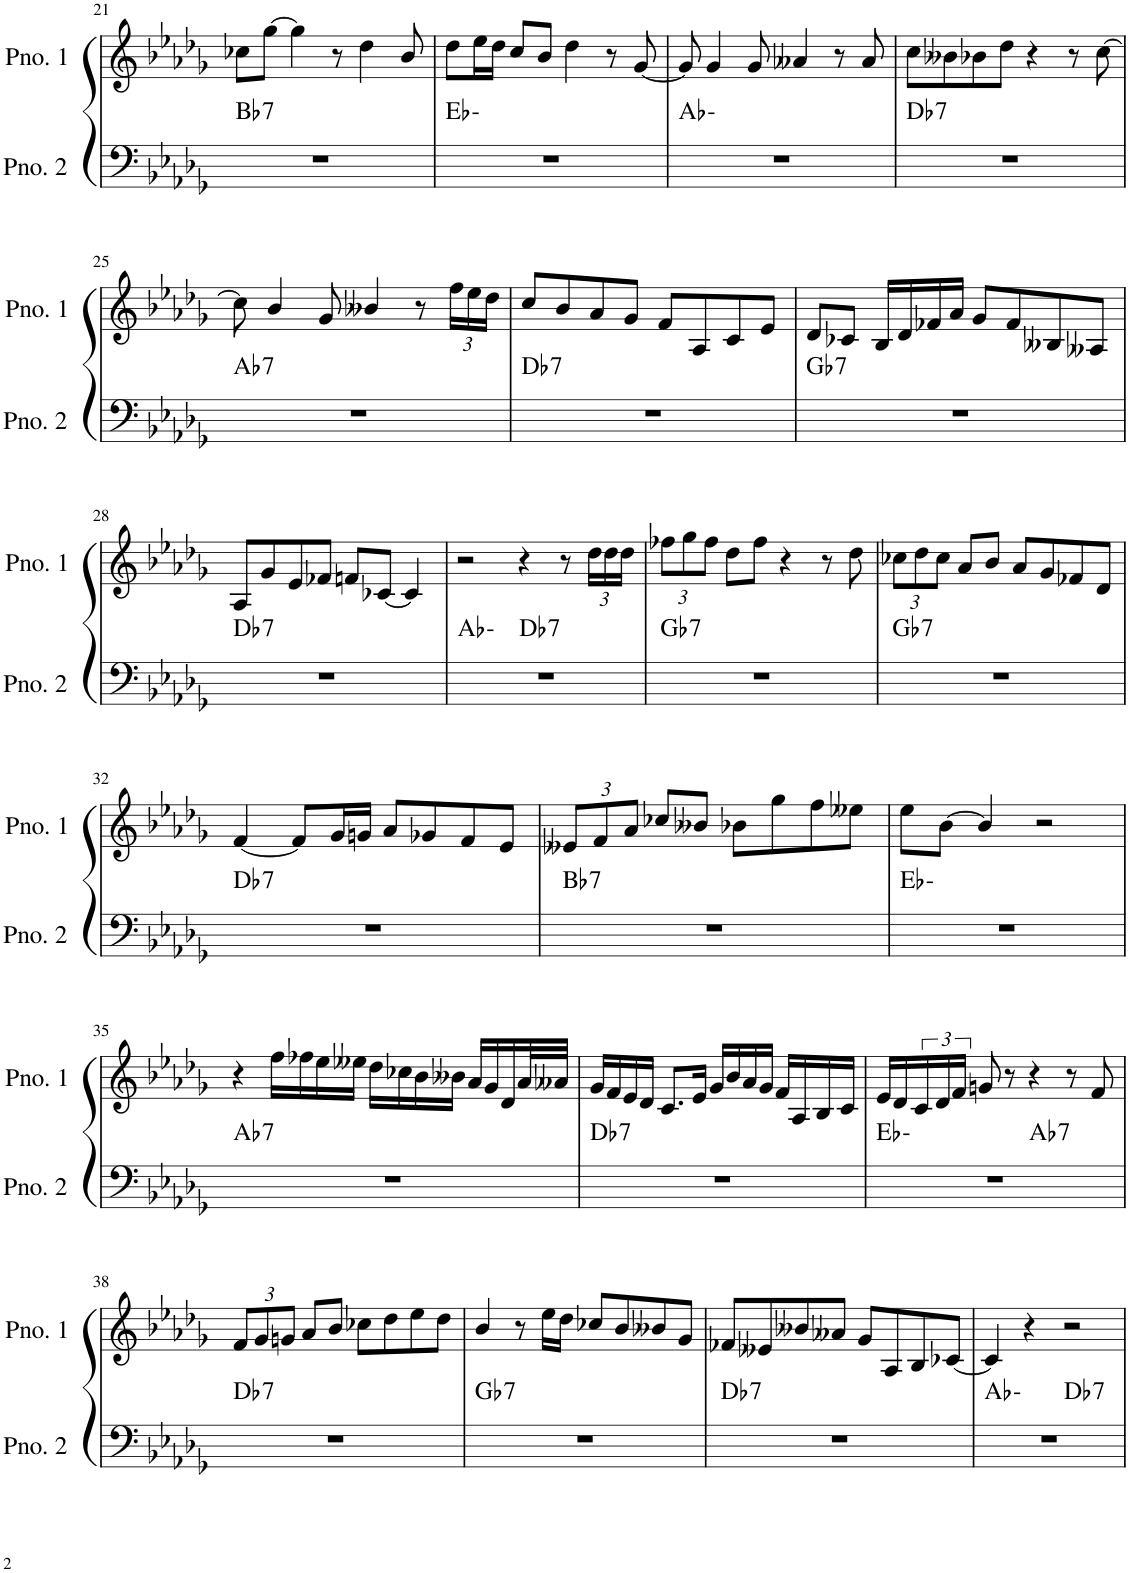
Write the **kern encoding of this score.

**kern	**harte	**kern
*part2	*part2	*part1
*staff2	*	*staff1
*I"ピアノ 2	*	*I"ピアノ 1
!!LO:PB:g=z
*clefF4	*	*clefG2
*k[b-e-a-d-g-]	*	*k[b-e-a-d-g-]
*M4/4	*	*M4/4
=21	=21	=21
!	!LO:H:kt=7	!
1r	Bb:7	8cc-X\L
.	.	[8gg-\J
.	.	4gg-\]
.	.	8r
.	.	4dd-\
.	.	8b-/
=22	=22	=22
1r	Eb:min	8dd-\L
.	.	16ee-\L
.	.	16dd-\JJ
.	.	8cc/L
.	.	8b-/J
.	.	4dd-\
.	.	8r
.	.	[8g-/
=23	=23	=23
1r	Ab:min	8g-/]
.	.	4g-/
.	.	8g-/
.	.	4a--X/
.	.	8r
.	.	8a--/
=24	=24	=24
!	!LO:H:kt=7	!
1r	Db:7	8cc\L
.	.	8b--X\
.	.	8b-X\
.	.	8dd-\J
.	.	4r
.	.	8r
.	.	[8cc\
!!LO:LB:g=z
=25	=25	=25
!	!LO:H:kt=7	!
1r	Ab:7	8cc\]
.	.	4b-/
.	.	8g-/
.	.	4b--X/
.	.	8r
*	*	*Xbrackettup
.	.	24ff\LL
.	.	24ee-\
.	.	24dd-\JJ
=26	=26	=26
!	!LO:H:kt=7	!
1r	Db:7	8cc/L
.	.	8b-/
.	.	8a-/
.	.	8g-/J
.	.	8f/L
.	.	8A-/
.	.	8c/
.	.	8e-/J
=27	=27	=27
!	!LO:H:kt=7	!
1r	Gb:7	8d-/L
.	.	8c-X/J
.	.	16B-/LL
.	.	16d-/
.	.	16f-X/
.	.	16a-/JJ
.	.	8g-/L
.	.	8f-/
.	.	8B--X/
.	.	8A--X/J
!!LO:LB:g=z
=28	=28	=28
!	!LO:H:kt=7	!
1r	Db:7	8A-/L
.	.	8g-/
.	.	8e-/
.	.	8f-X/J
.	.	8fn/L
.	.	[8c-X/J
.	.	4c-/]
=29	=29	=29
*^	*	*
1r	2ryy	Ab:min	2r
!	!	!LO:H:kt=7	!
.	2ryy	Db:7	4r
.	.	.	8r
.	.	.	24dd-\LL
.	.	.	24dd-\
.	.	.	24dd-\JJ
=30	=30	=30	=30
!	!	!LO:H:kt=7	!
*v	*v	*	*
1r	Gb:7	12ff-X\L
.	.	12gg-\
.	.	12ff-\J
.	.	8dd-\L
.	.	8ff-\J
.	.	4r
.	.	8r
.	.	8dd-\
=31	=31	=31
!	!LO:H:kt=7	!
1r	Gb:7	12cc-X\L
.	.	12dd-\
.	.	12cc-\J
.	.	8a-/L
.	.	8b-/J
.	.	8a-/L
.	.	8g-/
.	.	8f-X/
.	.	8d-/J
!!LO:LB:g=z
=32	=32	=32
!	!LO:H:kt=7	!
1r	Db:7	[4f/
.	.	8f/L]
.	.	16g-/L
.	.	16gn/JJ
.	.	8a-/L
.	.	8g-X/
.	.	8f/
.	.	8e-/J
=33	=33	=33
!	!LO:H:kt=7	!
1r	Bb:7	12e--X/L
.	.	12f/
.	.	12a-/J
.	.	8cc-X/L
.	.	8b--X/J
.	.	8b-X\L
.	.	8gg-\
.	.	8ff\
.	.	8ee--X\J
=34	=34	=34
1r	Eb:min	8ee-\L
.	.	[8b-\J
.	.	4b-/]
.	.	2r
!!LO:LB:g=z
=35	=35	=35
!	!LO:H:kt=7	!
1r	Ab:7	4r
.	.	16ff\LL
.	.	16ff-X\
.	.	16ee-\
.	.	16ee--X\JJ
.	.	16dd-\LL
.	.	16cc-X\
.	.	16b-\
.	.	16b--X\JJ
.	.	16a-/LL
.	.	16g-/
.	.	16d-/
.	.	32a-/L
.	.	32a--X/JJJ
=36	=36	=36
!	!LO:H:kt=7	!
1r	Db:7	16g-/LL
.	.	16f/
.	.	16e-/
.	.	16d-/JJ
.	.	8.c/L
.	.	16e-/Jk
.	.	16g-/LL
.	.	16b-/
.	.	16a-/
.	.	16g-/JJ
.	.	16f/LL
.	.	16A-/
.	.	16B-/
.	.	16c/JJ
=37	=37	=37
*^	*	*
1r	2ryy	Eb:min	16e-/LL
.	.	.	16d-/
*	*	*	*brackettup
.	.	.	24c/
.	.	.	24d-/
.	.	.	24f/JJ
.	.	.	8gn/
.	.	.	8r
!	!	!LO:H:kt=7	!
.	2ryy	Ab:7	4r
.	.	.	8r
.	.	.	8f/
*v	*v	*	*
!!LO:LB:g=z
=38	=38	=38
*	*	*Xbrackettup
*^	*	*
!	!	!LO:H:kt=7	!
*v	*v	*	*
1r	Db:7	12f/L
.	.	12g-/
.	.	12gn/J
.	.	8a-/L
.	.	8b-/J
.	.	8cc-X\L
.	.	8dd-\
.	.	8ee-\
.	.	8dd-\J
=39	=39	=39
!	!LO:H:kt=7	!
1r	Gb:7	4b-/
.	.	8r
.	.	16ee-\LL
.	.	16dd-\JJ
.	.	8cc-X/L
.	.	8b-/
.	.	8b--X/
.	.	8g-/J
=40	=40	=40
!	!LO:H:kt=7	!
1r	Db:7	8f-X/L
.	.	8e--X/
.	.	8b--X/
.	.	8a--X/J
.	.	8g-/L
.	.	8A-/
.	.	8B-/
.	.	[8c-X/J
=41	=41	=41
*^	*	*
1r	2ryy	Ab:min	4c-/]
.	.	.	4r
!	!	!LO:H:kt=7	!
.	2ryy	Db:7	2r
*v	*v	*	*
=	=	=
*-	*-	*-
